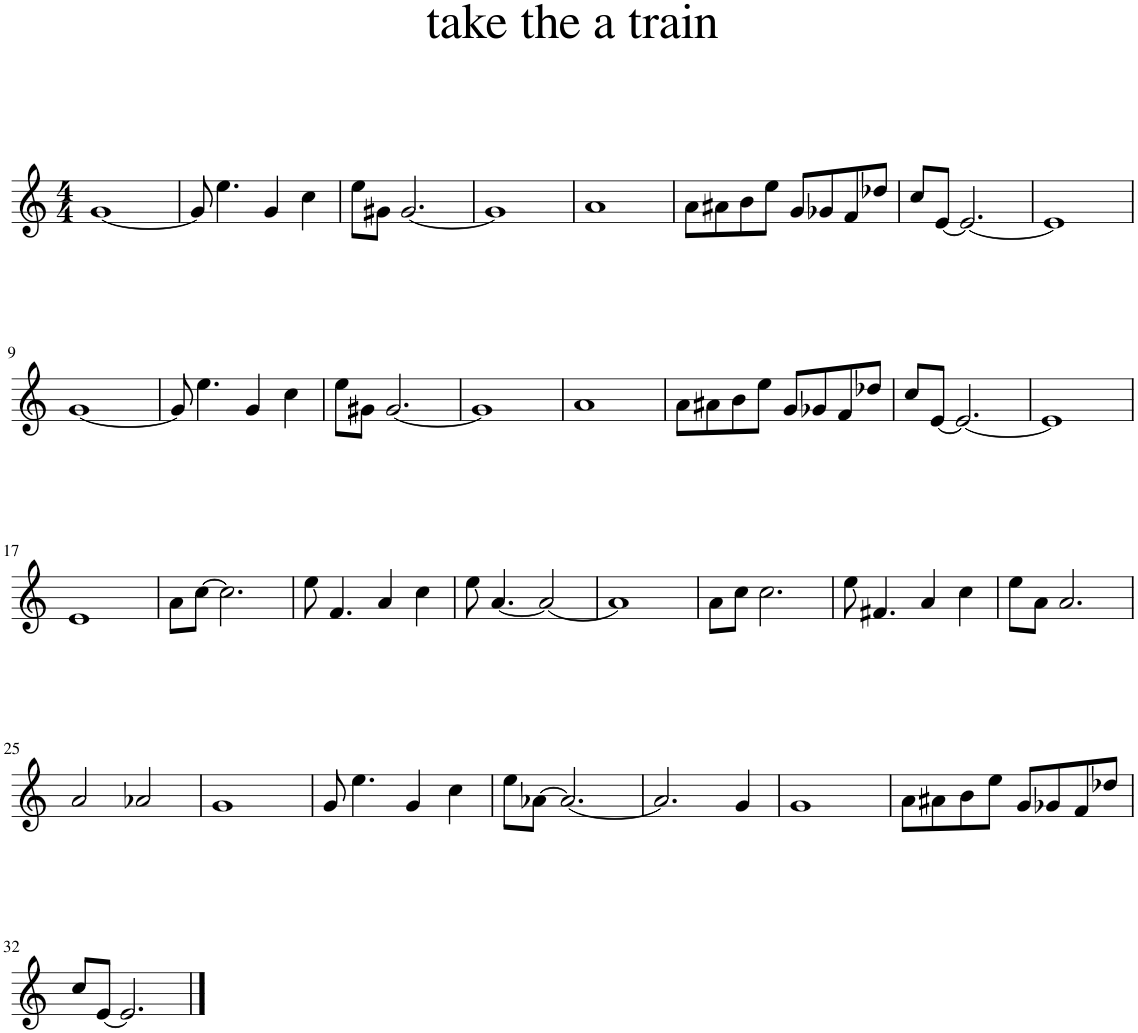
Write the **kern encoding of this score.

**kern
*part1
*staff1
*I"Piano
*I'Pno.
*clefG2
*k[]
*M4/4
=1
[1g
=2
8g/]
4.ee\
4g/
4cc\
=3
8ee\L
8g#X\J
[2.g#/
=4
1g#]
=5
1a
=6
8a\L
8a#X\
8b\
8ee\J
8g/L
8g-X/
8f/
8dd-X/J
=7
8cc/L
[8e/J
2.e/_
=8
1e]
!!LO:LB:g=z
=9
[1g
=10
8g/]
4.ee\
4g/
4cc\
=11
8ee\L
8g#X\J
[2.g#/
=12
1g#]
=13
1a
=14
8a\L
8a#X\
8b\
8ee\J
8g/L
8g-X/
8f/
8dd-X/J
=15
8cc/L
[8e/J
2.e/_
=16
1e]
!!LO:LB:g=z
=17
1e
=18
8a\L
[8cc\J
2.cc\]
=19
8ee\
4.f/
4a/
4cc\
=20
8ee\
[4.a/
2a/_
=21
1a]
=22
8a\L
8cc\J
2.cc\
=23
8ee\
4.f#X/
4a/
4cc\
=24
8ee\L
8a\J
2.a/
!!LO:LB:g=z
=25
2a/
2a-X/
=26
1g
=27
8g/
4.ee\
4g/
4cc\
=28
8ee\L
[8a-X\J
2.a-/_
=29
2.a-/]
4g/
=30
1g
=31
8a\L
8a#X\
8b\
8ee\J
8g/L
8g-X/
8f/
8dd-X/J
!!LO:LB:g=z
=32
8cc/L
[8e/J
2.e/]
==
*-
